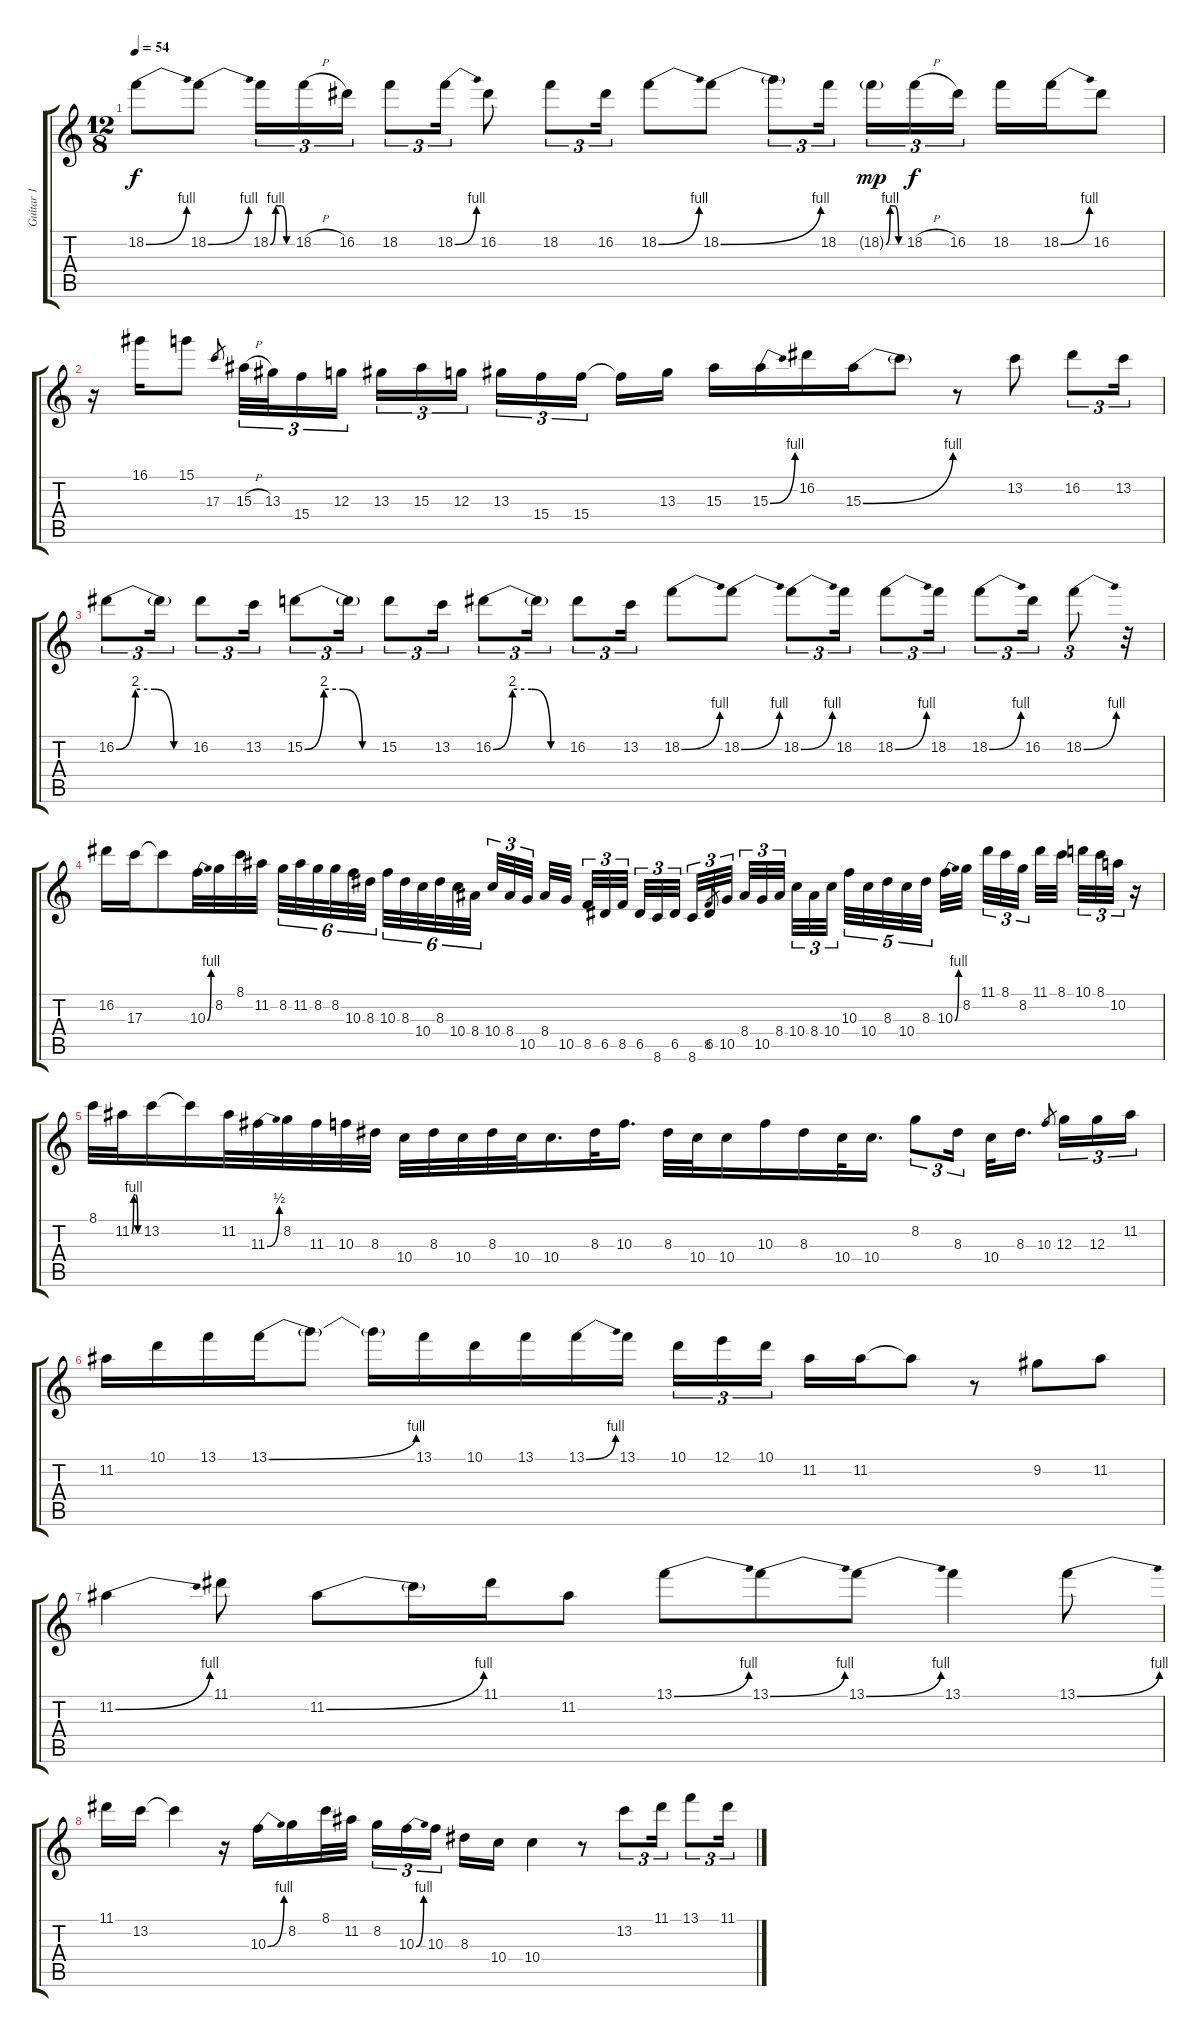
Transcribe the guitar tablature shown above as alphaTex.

\track ("Guitar 1" "Guitar 1") {instrument electricguitarclean}
\staff {score tabs}
\tuning (E4 B3 G3 D3 A2 E2) {hide}
\ts (12 8)
\tempo 54
\clef g2
\ks c
18.2{be (bend 0 0 60 4)}.8{dy f} 18.2{be (bend 0 0 60 4)}.8 18.2{be (custom 0 0 15 4 30 4 45 0 60 0)}.16{tu (3 2)} 18.2{h}.16{tu (3 2)} 16.2.16{tu (3 2)} 18.2.8{tu (3 2)} 18.2{be (bend 0 0 60 4)}.16{tu (3 2)} 16.2.8 18.2.8{tu (3 2)} 16.2.16{tu (3 2)} 18.2{be (bend 0 0 60 4)}.8 18.2{be (bend 0 0 60 4)}.8 18.2{t}.8{tu (3 2)} 18.2.16{tu (3 2)} 18.2{be (custom 0 0 15 4 30 4 45 0 60 0) g}.16{tu (3 2) dy mp} 18.2{h}.16{tu (3 2) dy f} 16.2.16{tu (3 2) beam splitsecondary} 18.2.16 18.2{be (bend 0 0 60 4)}.16 16.2.8 |
r.16 16.1.16 15.1.8 17.3.8{gr} 15.3{h}.32{tu (3 2)} 13.3.32{tu (3 2)} 15.4.16{tu (3 2)} 12.3.16{tu (3 2)} 13.3.16{tu (3 2)} 15.3.16{tu (3 2)} 12.3.16{tu (3 2) beam splitsecondary} 13.3.16{tu (3 2)} 15.4.16{tu (3 2)} 15.4.16{tu (3 2) beam splitsecondary} 15.4{t}.16 13.3.16 15.3.16 15.3{be (bend 0 0 60 4)}.16 16.2.16 15.3{be (bend 0 0 60 4)}.16 15.3{t}.8 r.8 13.2.8 16.2.8{tu (3 2)} 13.2.16{tu (3 2)} |
16.2{be (custom 0 0 15 8 30 8 45 0 60 0)}.8{tu (3 2)} 16.2{t}.16{tu (3 2)} 16.2.8{tu (3 2)} 13.2.16{tu (3 2)} 15.2{be (custom 0 0 15 8 30 8 45 0 60 0)}.8{tu (3 2)} 15.2{t}.16{tu (3 2)} 15.2.8{tu (3 2)} 13.2.16{tu (3 2)} 16.2{be (custom 0 0 15 8 30 8 45 0 60 0)}.8{tu (3 2)} 16.2{t}.16{tu (3 2)} 16.2.8{tu (3 2)} 13.2.16{tu (3 2)} 18.2{be (bend 0 0 60 4)}.8 18.2{be (bend 0 0 60 4)}.8 18.2{be (bend 0 0 60 4)}.8{tu (3 2)} 18.2.16{tu (3 2)} 18.2{be (bend 0 0 60 4)}.8{tu (3 2)} 18.2.16{tu (3 2)} 18.2{be (bend 0 0 60 4)}.8{tu (3 2)} 16.2.16{tu (3 2)} 18.2{be (bend 0 0 60 4)}.8{tu (3 2)} r.32 |
16.2.16 17.3.16 17.3{t}.8 10.3{be (bend 0 0 60 4)}.32 8.2.32 8.1.32 11.2.32 8.2.32{tu (6 4)} 11.2.32{tu (6 4)} 8.2.32{tu (6 4) beam splitsecondary} 8.2.32{tu (6 4)} 10.3.32{tu (6 4)} 8.3.32{tu (6 4) beam splitsecondary} 10.3.32{tu (6 4)} 8.3.32{tu (6 4)} 10.4.32{tu (6 4) beam splitsecondary} 8.3.32{tu (6 4)} 10.4.32{tu (6 4)} 8.4.32{tu (6 4) beam splitsecondary} 10.4.32{tu (3 2)} 8.4.32{tu (3 2)} 10.5.32{tu (3 2) beam splitsecondary} 8.4.32 10.5.32 8.5.32{tu (3 2)} 6.5.32{tu (3 2)} 8.5.32{tu (3 2) beam splitsecondary} 6.5.32{tu (3 2)} 8.6.32{tu (3 2)} 6.5.32{tu (3 2) beam splitsecondary} 8.6.32{tu (3 2)} 6.5.32{tu (3 2)} 8.5.8{gr} 10.5.32{tu (3 2) beam splitsecondary} 8.4.32{tu (3 2)} 10.5.32{tu (3 2)} 8.4.32{tu (3 2) beam splitsecondary} 10.4.32{tu (3 2)} 8.4.32{tu (3 2)} 10.4.32{tu (3 2) beam splitsecondary} 10.3.32{tu (5 4)} 10.4.32{tu (5 4)} 8.3.32{tu (5 4)} 10.4.32{tu (5 4)} 8.3.32{tu (5 4) beam splitsecondary} 10.3{be (bend 0 0 60 4)}.32 8.2.32{beam splitsecondary} 11.1.32{tu (3 2)} 8.1.32{tu (3 2)} 8.2.32{tu (3 2) beam splitsecondary} 11.1.32 8.1.32{beam splitsecondary} 10.1.32{tu (3 2)} 8.1.32{tu (3 2)} 10.2.32{tu (3 2)} r.16 |
8.1.32 11.2{be (custom 0 0 15 4 30 4 45 0 60 0)}.32 13.2.16 13.2{t}.16 11.2.32 11.3{be (bend 0 0 60 2)}.32 8.2.32 11.3.32 10.3.32 8.3.32 10.4.32 8.3.32 10.4.32 8.3.32 10.4.32 10.4.16{d} 8.3.32 10.3.16{d} 8.3.32 10.4.32 10.4.16 10.3.16 8.3.16 10.4.32 10.4.16{d} 8.2.8{tu (3 2)} 8.3.16{tu (3 2) beam splitsecondary} 10.4.32 8.3.16{d} 10.3.8{gr beam splitsecondary} 12.3.16{tu (3 2)} 12.3.16{tu (3 2)} 11.2.16{tu (3 2)} |
11.2.16 10.1.16 13.1.16 13.1{be (bend 0 0 60 4)}.16 13.1{t}.8 13.1{t}.16 13.1.16 10.1.16 13.1.16 13.1{be (bend 0 0 60 4)}.16 13.1.16 10.1.16{tu (3 2)} 12.1.16{tu (3 2)} 10.1.16{tu (3 2) beam splitsecondary} 11.2.16 11.2.16 11.2{t}.8 r.8 9.2.8 11.2.8 |
11.2{be (bend 0 0 60 4)}.4 11.1.8 11.2{be (bend 0 0 60 4)}.8 11.2{t}.16 11.1.16 11.2.8 13.1{be (bend 0 0 60 4)}.8 13.1{be (bend 0 0 60 4)}.8 13.1{be (bend 0 0 60 4)}.8 13.1.4 13.1{be (bend 0 0 60 4)}.8 |
11.1.16 13.2.16 13.2{t}.4 r.16 10.3{be (bend 0 0 60 4)}.16 8.2.16 8.1.32 11.2.32{beam splitsecondary} 8.2.16{tu (3 2)} 10.3{be (bend 0 0 60 4)}.16{tu (3 2)} 10.3.16{tu (3 2)} 8.3.16 10.4.16 10.4.4 r.8 13.2.8{tu (3 2)} 11.1.16{tu (3 2)} 13.1.8{tu (3 2)} 11.1.16{tu (3 2)}
